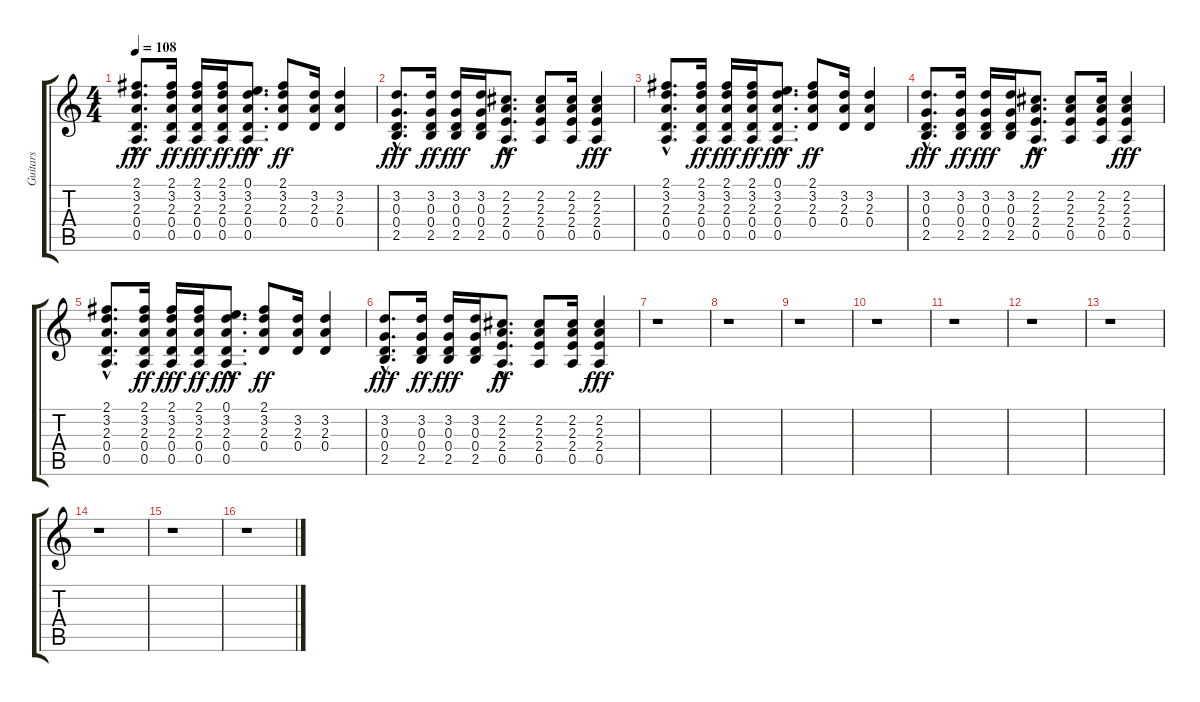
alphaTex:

\track ("Guitars" "Guitars") {instrument acousticguitarsteel}
\staff {score tabs}
\tuning (E4 B3 G3 D3 A2 E2) {hide}
\ts (4 4)
\tempo 108
\clef g2
\ks c
(2.1{hac} 3.2{hac} 2.3{hac} 0.4{hac} 0.5{hac}).8{d dy fff} (2.1 3.2 2.3 0.4 0.5).16{dy ff} (2.1 3.2 2.3 0.4 0.5).16{dy fff} (2.1 3.2 2.3 0.4 0.5).16{dy ff} (0.1{hac} 3.2{hac} 2.3{hac} 0.4{hac} 0.5{hac}).8{d dy fff} (2.1 3.2 2.3 0.4).8{dy ff} (3.2 2.3 0.4).16 (3.2 2.3 0.4).4 |
(3.2{hac} 0.3{hac} 0.4{hac} 2.5{hac}).8{d dy fff} (3.2 0.3 0.4 2.5).16{dy ff} (3.2 0.3 0.4 2.5).16{dy fff} (3.2 0.3 0.4 2.5).16 (2.2{hac} 2.3{hac} 2.4{hac} 0.5{hac}).8{d dy ff} (2.2 2.3 2.4 0.5).8 (2.2 2.3 2.4 0.5).16 (2.2 2.3 2.4 0.5).4{dy fff} |
(2.1{hac} 3.2{hac} 2.3{hac} 0.4{hac} 0.5{hac}).8{d} (2.1 3.2 2.3 0.4 0.5).16{dy ff} (2.1 3.2 2.3 0.4 0.5).16{dy fff} (2.1 3.2 2.3 0.4 0.5).16{dy ff} (0.1{hac} 3.2{hac} 2.3{hac} 0.4{hac} 0.5{hac}).8{d dy fff} (2.1 3.2 2.3 0.4).8{dy ff} (3.2 2.3 0.4).16 (3.2 2.3 0.4).4 |
(3.2{hac} 0.3{hac} 0.4{hac} 2.5{hac}).8{d dy fff} (3.2 0.3 0.4 2.5).16{dy ff} (3.2 0.3 0.4 2.5).16{dy fff} (3.2 0.3 0.4 2.5).16 (2.2{hac} 2.3{hac} 2.4{hac} 0.5{hac}).8{d dy ff} (2.2 2.3 2.4 0.5).8 (2.2 2.3 2.4 0.5).16 (2.2 2.3 2.4 0.5).4{dy fff} |
(2.1{hac} 3.2{hac} 2.3{hac} 0.4{hac} 0.5{hac}).8{d} (2.1 3.2 2.3 0.4 0.5).16{dy ff} (2.1 3.2 2.3 0.4 0.5).16{dy fff} (2.1 3.2 2.3 0.4 0.5).16{dy ff} (0.1{hac} 3.2{hac} 2.3{hac} 0.4{hac} 0.5{hac}).8{d dy fff} (2.1 3.2 2.3 0.4).8{dy ff} (3.2 2.3 0.4).16 (3.2 2.3 0.4).4 |
(3.2{hac} 0.3{hac} 0.4{hac} 2.5{hac}).8{d dy fff} (3.2 0.3 0.4 2.5).16{dy ff} (3.2 0.3 0.4 2.5).16{dy fff} (3.2 0.3 0.4 2.5).16 (2.2{hac} 2.3{hac} 2.4{hac} 0.5{hac}).8{d dy ff} (2.2 2.3 2.4 0.5).8 (2.2 2.3 2.4 0.5).16 (2.2 2.3 2.4 0.5).4{dy fff} |
r.1 |
r.1 |
r.1 |
r.1 |
r.1 |
r.1 |
r.1 |
r.1 |
r.1 |
r.1
